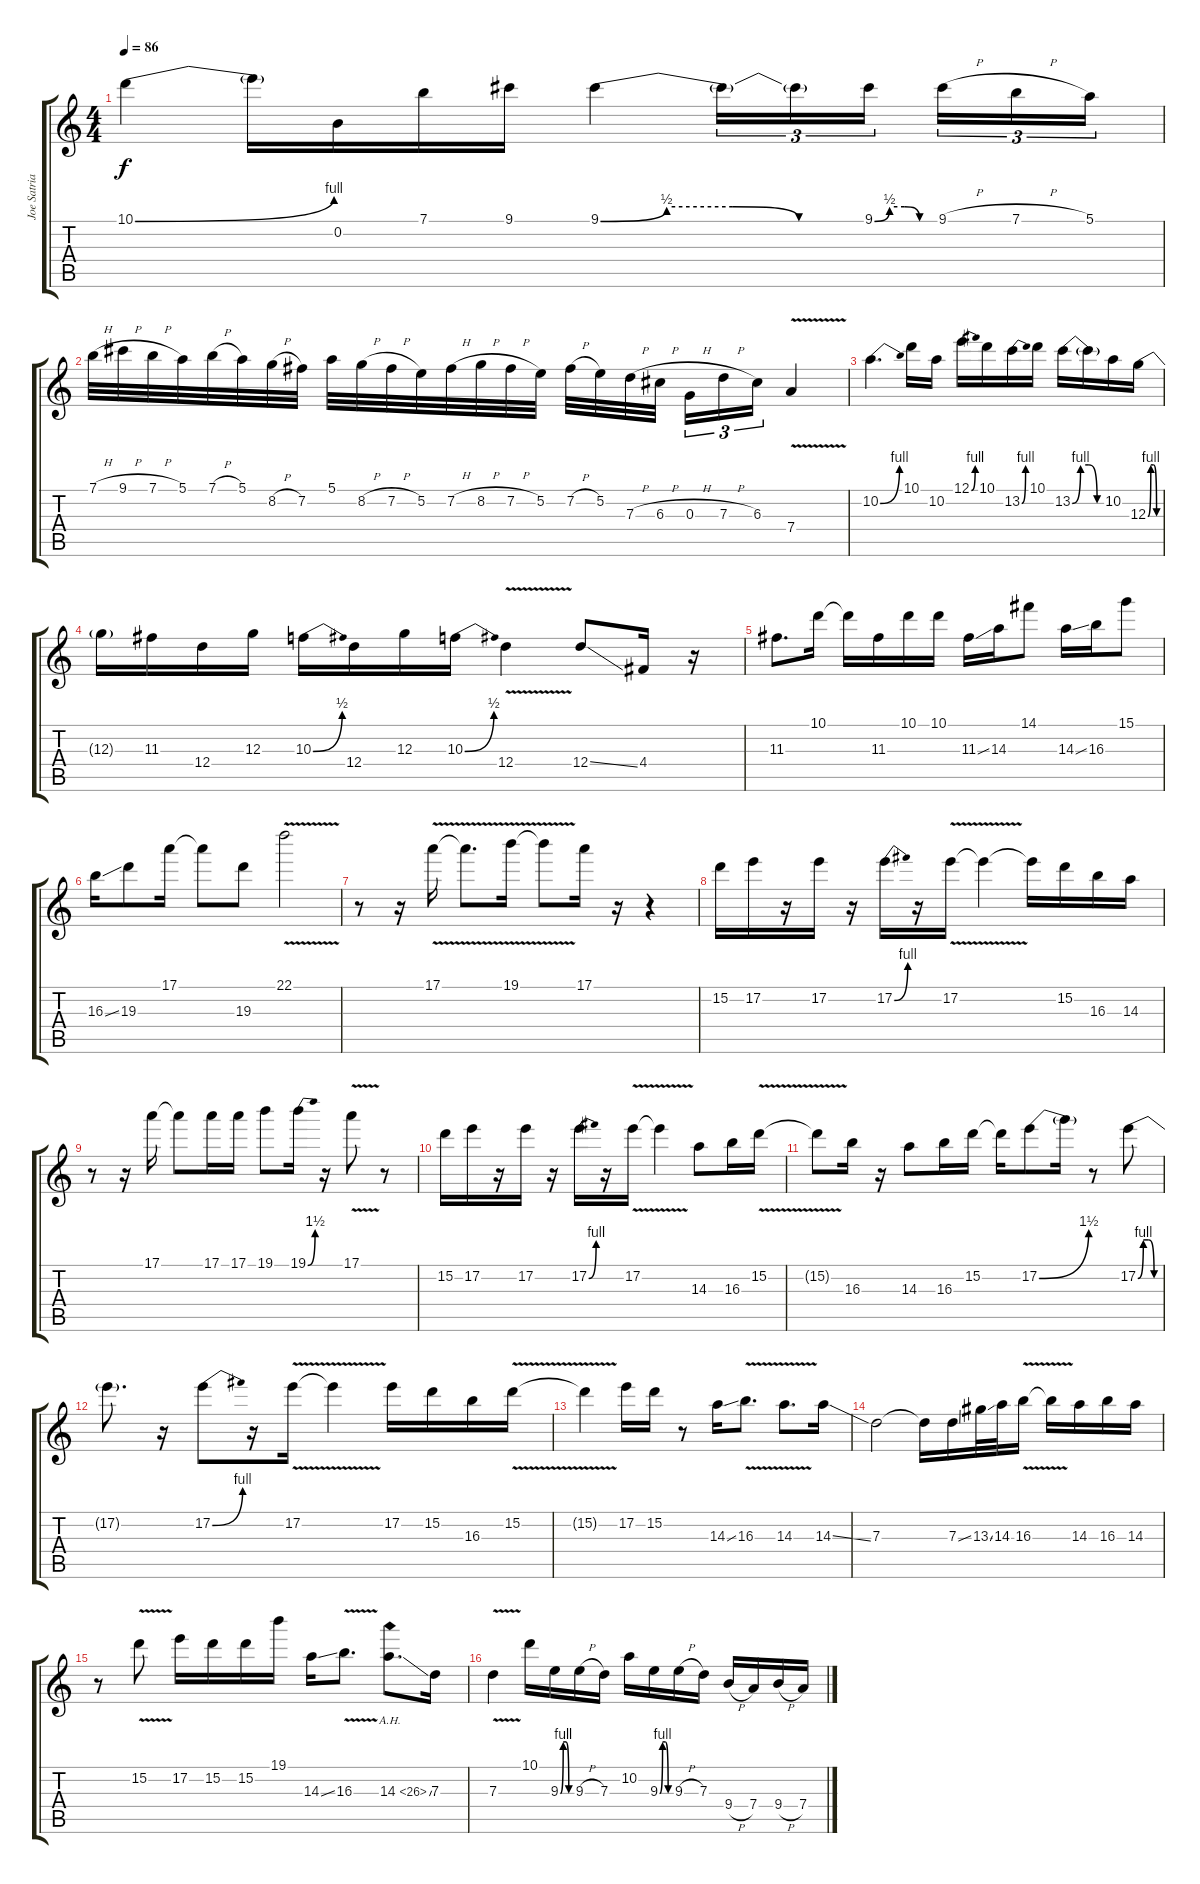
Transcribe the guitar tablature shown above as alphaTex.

\track ("Joe Satriani" "Joe Satria") {instrument distortionguitar}
\staff {score tabs}
\tuning (E4 B3 G3 D3 A2 D2) {hide}
\ts (4 4)
\tempo 86
\clef g2
\ks c
10.1{be (bend 0 0 60 4)}.4{dy f} 10.1{t}.16 0.2.16 7.1.16 9.1.16 9.1{be (custom 0 0 15 2 30 2 45 0 60 0)}.4 9.1{t}.16{tu (3 2)} 9.1{t}.16{tu (3 2)} 9.1{be (custom 0 0 15 2 30 2 45 0 60 0)}.16{tu (3 2)} 9.1{h}.16{tu (3 2)} 7.1{h}.16{tu (3 2)} 5.1.16{tu (3 2)} |
7.1{h}.32 9.1{h}.32 7.1{h}.32 5.1.32 7.1{h}.32 5.1.32 8.2{h}.32 7.2.32 5.1.32 8.2{h}.32 7.2{h}.32 5.2.32 7.2{h}.32 8.2{h}.32 7.2{h}.32 5.2.32 7.2{h}.32 5.2.32 7.3{h}.32 6.3{h}.32 0.3{h}.16{tu (3 2)} 7.3{h}.16{tu (3 2)} 6.3.16{tu (3 2)} 7.4{v}.4 |
10.2{be (bend 0 0 60 4)}.4{d} 10.1.16 10.2.16 12.1{be (bend 0 0 60 4)}.16 10.1.16 13.2{be (bend 0 0 60 4)}.16 10.1.16 13.2{be (custom 0 0 15 4 30 4 45 0 60 0)}.16 13.2{t}.16 10.2.16 12.3{be (custom 0 0 15 4 30 4 45 0 60 0)}.16 |
12.3{t}.16 11.3.16 12.4.16 12.3.16 10.3{be (bend 0 0 60 2)}.16 12.4.16 12.3.16 10.3{be (bend 0 0 60 2)}.16 12.4{v}.4 12.4{ss}.8 4.4.16 r.16 |
11.3.8{d} 10.1.16 10.1{t}.16 11.3.16 10.1.16 10.1.16 11.3{ss}.16 14.3.16 14.1.8 14.3{ss}.16 16.3.16 15.1.8 |
16.3{ss}.16 19.3.8 17.1.16 17.1{t}.8 19.3.8 22.1{v}.2 |
r.8 r.16 17.1{v}.16 17.1{t}.8{d} 19.1{v}.16 19.1{t}.8 17.1.16 r.16 r.4 |
15.2.16 17.2.16 r.16 17.2.16 r.16 17.2{be (bend 0 0 60 4)}.16 r.16 17.2{v}.16 17.2{t}.4 17.2{t}.16 15.2.16 16.3.16 14.3.16 |
r.8 r.16 17.1.16 17.1{t}.8 17.1.16 17.1.16 19.1.8 19.1{be (bend 0 0 60 6)}.16 r.16 17.1{v}.8 r.8 |
15.2.16 17.2.16 r.16 17.2.16 r.16 17.2{be (bend 0 0 60 4)}.16 r.16 17.2{v}.16 17.2{t}.4 14.3.8 16.3.16 15.2{v}.16 |
15.2{t}.8 16.3.16 r.16 14.3.8 16.3.16 15.2.16 15.2{t}.16 17.2{be (bend 0 0 60 6)}.8 17.2{t}.16 r.8 17.2{be (custom 0 0 15 4 30 4 45 0 60 0)}.8 |
17.2{t}.8{d} r.16 17.2{be (bend 0 0 60 4)}.8 r.16 17.2{v}.16 17.2{t}.4 17.2.16 15.2.16 16.3.16 15.2{v}.16 |
15.2{t}.4 17.2.16 15.2.16 r.8 14.3{ss}.16 16.3{v}.8{d} 14.3{v}.8{d} 14.3{ss}.16 |
7.3.2 7.3{t}.16 7.3{ss}.16 13.3{ss}.32 14.3.32 16.3{v}.16 16.3{t}.16 14.3.16 16.3.16 14.3.16 |
r.8 15.2{v}.8 17.2.16 15.2.16 15.2.16 19.1.16 14.3{ss}.16 16.3{v}.8{d} 14.3{ah 12 ss}.8{d} 7.3.16 |
7.3{v}.4 10.1.16 9.3{be (custom 0 0 15 4 30 4 45 0 60 0)}.16 9.3{h}.16 7.3.16 10.2.16 9.3{be (custom 0 0 15 4 30 4 45 0 60 0)}.16 9.3{h}.16 7.3.16 9.4{h}.16 7.4.16 9.4{h}.16 7.4.16
